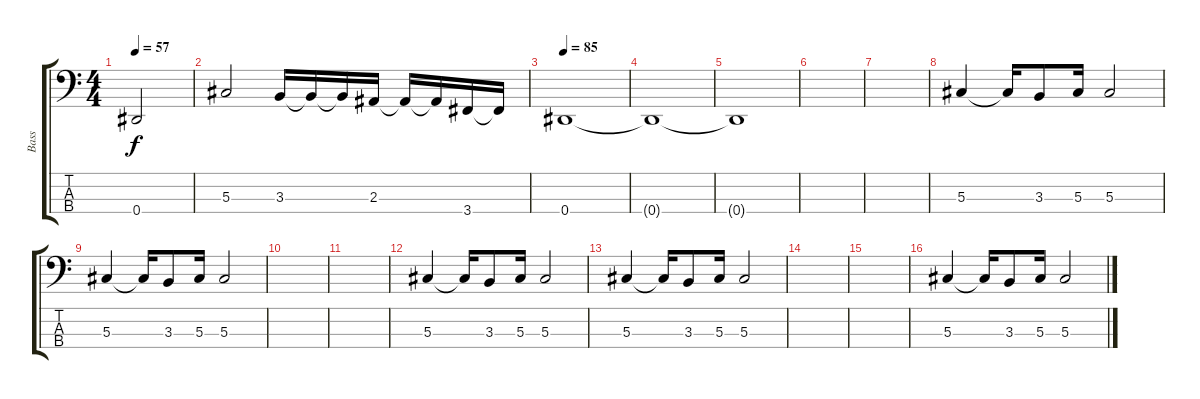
\track ("Bass" "Bass") {instrument electricbassfinger}
\staff {score tabs}
\tuning (Gb2 Db2 Ab1 Eb1) {hide}
\ts (4 4)
\tempo 57
\clef f4
\ks c
0.4.2{dy f} |
5.3.2 3.3.16 3.3{t}.16 3.3{t}.16 2.3.16 2.3{t}.16 2.3{t}.16 3.4.16 3.4{t}.16 |
\tempo 85
0.4.1 |
0.4{t}.1 |
0.4{t}.1 |
|
|
5.3.4 5.3{t}.16 3.3.8 5.3.16 5.3.2 |
5.3.4 5.3{t}.16 3.3.8 5.3.16 5.3.2 |
|
|
5.3.4 5.3{t}.16 3.3.8 5.3.16 5.3.2 |
5.3.4 5.3{t}.16 3.3.8 5.3.16 5.3.2 |
|
|
5.3.4 5.3{t}.16 3.3.8 5.3.16 5.3.2
